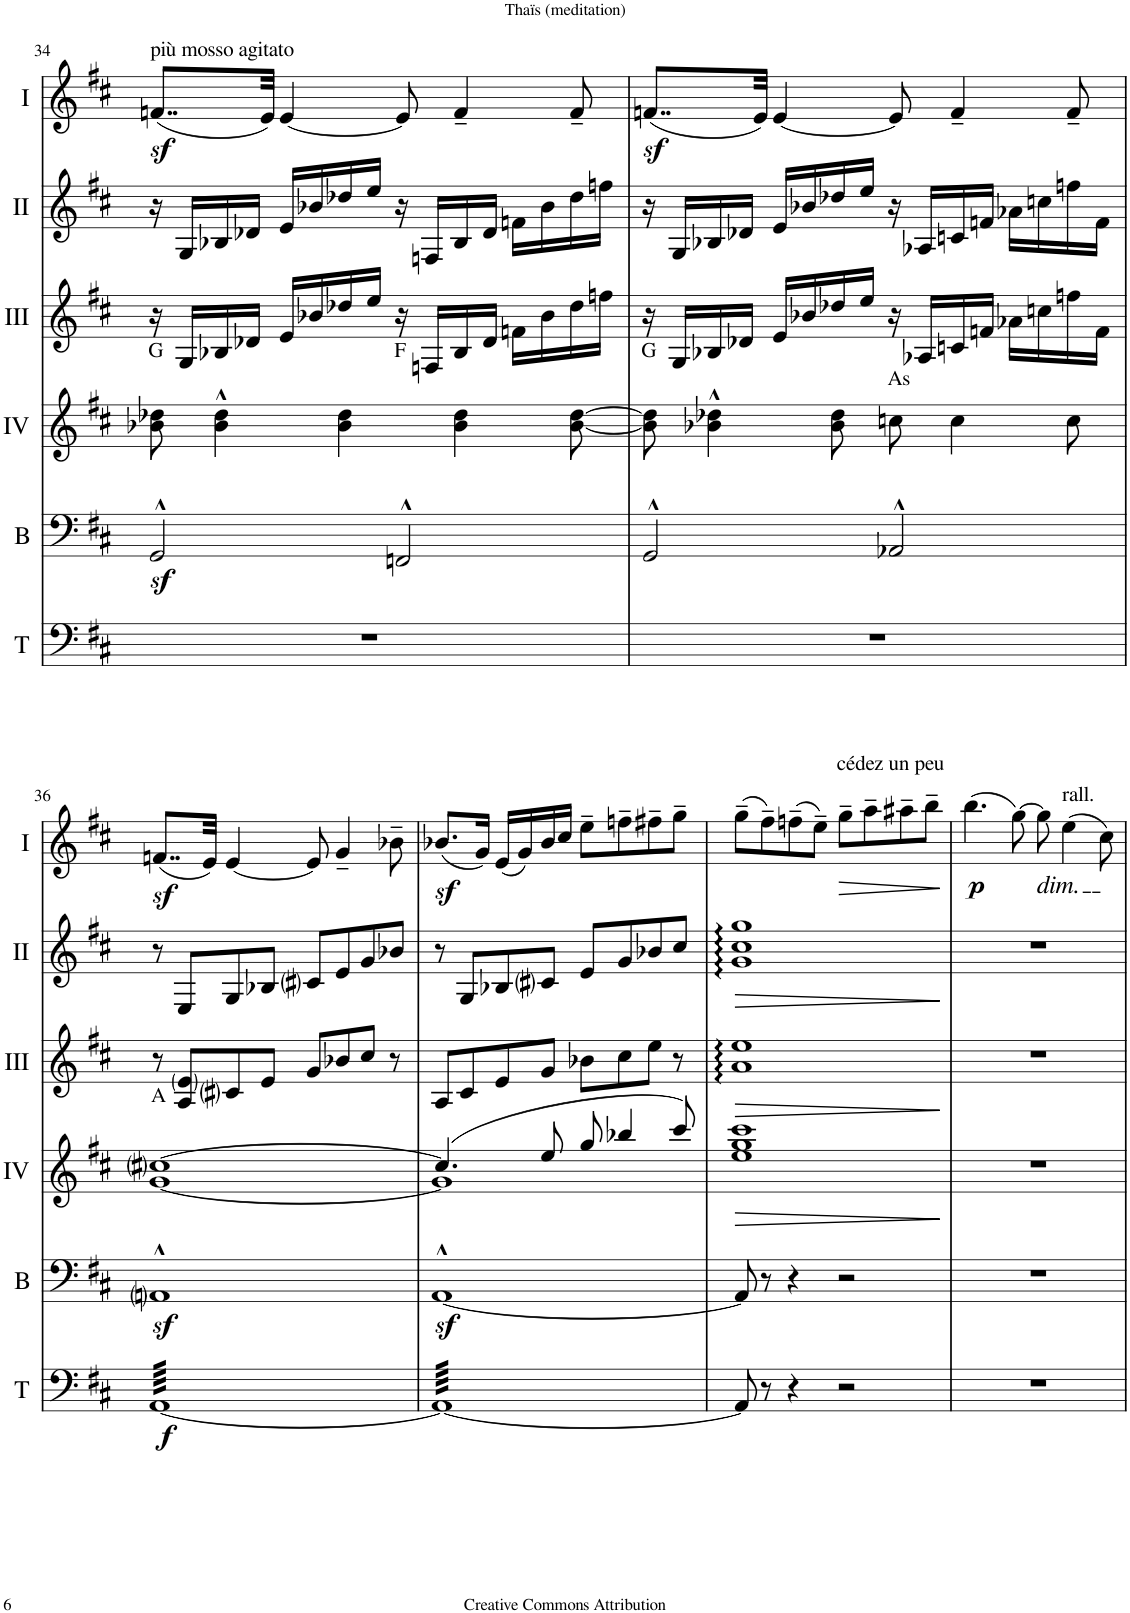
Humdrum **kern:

**kern	**dynam	**kern	**kern	**dynam	**kern	**dynam	**kern	**dynam	**kern	**dynam
*part6	*part6	*part5	*part4	*part4	*part3	*part3	*part2	*part2	*part1	*part1
*staff6	*staff6	*staff5	*staff4	*staff4	*staff3	*staff3	*staff2	*staff2	*staff1	*staff1
*I"Timp.	*	*I"Bas	*I"Acc. 4	*	*I"Acc. 3	*	*I"Acc. 2	*	*I"Acc. 1	*
*I'T	*	*I'B	*	*	*	*	*	*	*	*
!!LO:PB:g=z
*clefF4	*	*clefF4	*clefG2	*	*clefG2	*	*clefG2	*	*clefG2	*
*	*	*Trd7c12	*Trd7c12	*	*Trd7c12	*	*	*	*	*
*k[f#c#]	*	*k[f#c#]	*k[f#c#]	*	*k[f#c#]	*	*k[f#c#]	*	*k[f#c#]	*
*M4/4	*	*M4/4	*M4/4	*	*M4/4	*	*M4/4	*	*M4/4	*
*met(c)	*	*met(c)	*met(c)	*	*met(c)	*	*met(c)	*	*met(c)	*
=34	=34	=34	=34	=34	=34	=34	=34	=34	=34	=34
!	!	!	!	!	!	!	!	!	!LO:TX:a:t=più mosso agitato	!
!	!	!	!	!	!LO:TX:b:t=G	!	!	!	!	!
1r	.	2GGz<^^/	8b-X\ 8dd-X\	.	16r	.	16r	.	(8..fnz</L	.
.	.	.	.	.	16G/LL	.	16G/LL	.	.	.
.	.	.	4b-\^^ 4dd-\^^	.	16B-X/	.	16B-X/	.	.	.
.	.	.	.	.	16d-X/JJ	.	16d-X/JJ	.	.	.
.	.	.	.	.	.	.	.	.	32e/Jkk)	.
.	.	.	.	.	16e/LL	.	16e/LL	.	[4e/	.
.	.	.	.	.	16b-X/	.	16b-X/	.	.	.
.	.	.	4b-\ 4dd-\	.	16dd-X/	.	16dd-X/	.	.	.
.	.	.	.	.	16ee/JJ	.	16ee/JJ	.	.	.
!	!	!	!	!	!LO:TX:b:t=F	!	!	!	!	!
.	.	2FFn^^/	.	.	16r	.	16r	.	8e/]	.
.	.	.	.	.	16Fn/LL	.	16Fn/LL	.	.	.
.	.	.	4b-\ 4dd-\	.	16B-/	.	16B-/	.	4f~/	.
.	.	.	.	.	16d-/JJ	.	16d-/JJ	.	.	.
.	.	.	.	.	16fn\LL	.	16fn\LL	.	.	.
.	.	.	.	.	16b-\	.	16b-\	.	.	.
.	.	.	[8b-\ [8dd-\	.	16dd-\	.	16dd-\	.	8f~/	.
.	.	.	.	.	16ffn\JJ	.	16ffn\JJ	.	.	.
=35	=35	=35	=35	=35	=35	=35	=35	=35	=35	=35
!	!	!	!	!	!LO:TX:b:t=G	!	!	!	!	!
1r	.	2GG^^/	8b-\] 8dd-\]	.	16r	.	16r	.	(8..fnz</L	.
.	.	.	.	.	16G/LL	.	16G/LL	.	.	.
.	.	.	4b-X\^^ 4dd-X\^^	.	16B-X/	.	16B-X/	.	.	.
.	.	.	.	.	16d-X/JJ	.	16d-X/JJ	.	.	.
.	.	.	.	.	.	.	.	.	32e/Jkk)	.
.	.	.	.	.	16e/LL	.	16e/LL	.	[4e/	.
.	.	.	.	.	16b-X/	.	16b-X/	.	.	.
.	.	.	8b-\ 8dd-\	.	16dd-X/	.	16dd-X/	.	.	.
.	.	.	.	.	16ee/JJ	.	16ee/JJ	.	.	.
!	!	!	!	!	!LO:TX:b:t=As	!	!	!	!	!
.	.	2AA-X^^/	8ccn\	.	16r	.	16r	.	8e/]	.
.	.	.	.	.	16A-X/LL	.	16A-X/LL	.	.	.
.	.	.	4cc\	.	16cn/	.	16cn/	.	4f~/	.
.	.	.	.	.	16fn/JJ	.	16fn/JJ	.	.	.
.	.	.	.	.	16a-X\LL	.	16a-X\LL	.	.	.
.	.	.	.	.	16ccn\	.	16ccn\	.	.	.
.	.	.	8cc\	.	16ffn\	.	16ffn\	.	8f~/	.
.	.	.	.	.	16f\JJ	.	16f\JJ	.	.	.
!!LO:LB:g=z
=36	=36	=36	=36	=36	=36	=36	=36	=36	=36	=36
*	*	*	*^	*	*	*	*	*	*	*
!	!	!	!	!	!	!LO:TX:b:t=A	!	!	!	!	!
!	!LO:DY:b	!	!	!	!	!	!	!	!	!	!
*tremolo	*	*	*	*	*	*	*	*	*	*	*
[64AALLLL	f	1AAniz<^^	[1cc#i	[1g	.	8r	.	8r	.	(8..fnz</L	.
64AA	.	.	.	.	.	.	.	.	.	.	.
64AA	.	.	.	.	.	.	.	.	.	.	.
64AA	.	.	.	.	.	.	.	.	.	.	.
64AA	.	.	.	.	.	.	.	.	.	.	.
64AA	.	.	.	.	.	.	.	.	.	.	.
64AA	.	.	.	.	.	.	.	.	.	.	.
64AA	.	.	.	.	.	.	.	.	.	.	.
64AA	.	.	.	.	.	8A/ 8e/L	.	8E/L	.	.	.
64AA	.	.	.	.	.	.	.	.	.	.	.
64AA	.	.	.	.	.	.	.	.	.	.	.
64AA	.	.	.	.	.	.	.	.	.	.	.
64AA	.	.	.	.	.	.	.	.	.	.	.
64AA	.	.	.	.	.	.	.	.	.	.	.
64AA	.	.	.	.	.	.	.	.	.	32e/Jkk)	.
64AA	.	.	.	.	.	.	.	.	.	.	.
64AA	.	.	.	.	.	8c#i/	.	8G/	.	[4e/	.
64AA	.	.	.	.	.	.	.	.	.	.	.
64AA	.	.	.	.	.	.	.	.	.	.	.
64AA	.	.	.	.	.	.	.	.	.	.	.
64AA	.	.	.	.	.	.	.	.	.	.	.
64AA	.	.	.	.	.	.	.	.	.	.	.
64AA	.	.	.	.	.	.	.	.	.	.	.
64AA	.	.	.	.	.	.	.	.	.	.	.
64AA	.	.	.	.	.	8e/J	.	8B-X/J	.	.	.
64AA	.	.	.	.	.	.	.	.	.	.	.
64AA	.	.	.	.	.	.	.	.	.	.	.
64AA	.	.	.	.	.	.	.	.	.	.	.
64AA	.	.	.	.	.	.	.	.	.	.	.
64AA	.	.	.	.	.	.	.	.	.	.	.
64AA	.	.	.	.	.	.	.	.	.	.	.
64AA	.	.	.	.	.	.	.	.	.	.	.
64AA	.	.	.	.	.	8g/L	.	8c#i/L	.	8e/]	.
64AA	.	.	.	.	.	.	.	.	.	.	.
64AA	.	.	.	.	.	.	.	.	.	.	.
64AA	.	.	.	.	.	.	.	.	.	.	.
64AA	.	.	.	.	.	.	.	.	.	.	.
64AA	.	.	.	.	.	.	.	.	.	.	.
64AA	.	.	.	.	.	.	.	.	.	.	.
64AA	.	.	.	.	.	.	.	.	.	.	.
64AA	.	.	.	.	.	8b-X/	.	8e/	.	4g~/	.
64AA	.	.	.	.	.	.	.	.	.	.	.
64AA	.	.	.	.	.	.	.	.	.	.	.
64AA	.	.	.	.	.	.	.	.	.	.	.
64AA	.	.	.	.	.	.	.	.	.	.	.
64AA	.	.	.	.	.	.	.	.	.	.	.
64AA	.	.	.	.	.	.	.	.	.	.	.
64AA	.	.	.	.	.	.	.	.	.	.	.
64AA	.	.	.	.	.	8cc#/J	.	8g/	.	.	.
64AA	.	.	.	.	.	.	.	.	.	.	.
64AA	.	.	.	.	.	.	.	.	.	.	.
64AA	.	.	.	.	.	.	.	.	.	.	.
64AA	.	.	.	.	.	.	.	.	.	.	.
64AA	.	.	.	.	.	.	.	.	.	.	.
64AA	.	.	.	.	.	.	.	.	.	.	.
64AA	.	.	.	.	.	.	.	.	.	.	.
64AA	.	.	.	.	.	8r	.	8b-X/J	.	8b-X~\	.
64AA	.	.	.	.	.	.	.	.	.	.	.
64AA	.	.	.	.	.	.	.	.	.	.	.
64AA	.	.	.	.	.	.	.	.	.	.	.
64AA	.	.	.	.	.	.	.	.	.	.	.
64AA	.	.	.	.	.	.	.	.	.	.	.
64AA	.	.	.	.	.	.	.	.	.	.	.
64AAJJJJ	.	.	.	.	.	.	.	.	.	.	.
=37	=37	=37	=37	=37	=37	=37	=37	=37	=37	=37	=37
64AALLLL	.	[1AAz<^^	(4.cc#/]	1g]	.	8A/L	.	8r	.	(8.b-Xz</L	.
64AA	.	.	.	.	.	.	.	.	.	.	.
64AA	.	.	.	.	.	.	.	.	.	.	.
64AA	.	.	.	.	.	.	.	.	.	.	.
64AA	.	.	.	.	.	.	.	.	.	.	.
64AA	.	.	.	.	.	.	.	.	.	.	.
64AA	.	.	.	.	.	.	.	.	.	.	.
64AA	.	.	.	.	.	.	.	.	.	.	.
64AA	.	.	.	.	.	8c#/	.	8G/L	.	.	.
64AA	.	.	.	.	.	.	.	.	.	.	.
64AA	.	.	.	.	.	.	.	.	.	.	.
64AA	.	.	.	.	.	.	.	.	.	.	.
64AA	.	.	.	.	.	.	.	.	.	16g/Jk)	.
64AA	.	.	.	.	.	.	.	.	.	.	.
64AA	.	.	.	.	.	.	.	.	.	.	.
64AA	.	.	.	.	.	.	.	.	.	.	.
64AA	.	.	.	.	.	8e/	.	8B-X/	.	(16e/LL	.
64AA	.	.	.	.	.	.	.	.	.	.	.
64AA	.	.	.	.	.	.	.	.	.	.	.
64AA	.	.	.	.	.	.	.	.	.	.	.
64AA	.	.	.	.	.	.	.	.	.	16g/)	.
64AA	.	.	.	.	.	.	.	.	.	.	.
64AA	.	.	.	.	.	.	.	.	.	.	.
64AA	.	.	.	.	.	.	.	.	.	.	.
64AA	.	.	8ee/	.	.	8g/J	.	8c#i/J	.	16b-/	.
64AA	.	.	.	.	.	.	.	.	.	.	.
64AA	.	.	.	.	.	.	.	.	.	.	.
64AA	.	.	.	.	.	.	.	.	.	.	.
64AA	.	.	.	.	.	.	.	.	.	16cc#/JJ	.
64AA	.	.	.	.	.	.	.	.	.	.	.
64AA	.	.	.	.	.	.	.	.	.	.	.
64AA	.	.	.	.	.	.	.	.	.	.	.
64AA	.	.	8gg/	.	.	8b-X\L	.	8e/L	.	8ee~\L	.
64AA	.	.	.	.	.	.	.	.	.	.	.
64AA	.	.	.	.	.	.	.	.	.	.	.
64AA	.	.	.	.	.	.	.	.	.	.	.
64AA	.	.	.	.	.	.	.	.	.	.	.
64AA	.	.	.	.	.	.	.	.	.	.	.
64AA	.	.	.	.	.	.	.	.	.	.	.
64AA	.	.	.	.	.	.	.	.	.	.	.
64AA	.	.	4bb-X/	.	.	8cc#\	.	8g/	.	8ffn~\	.
64AA	.	.	.	.	.	.	.	.	.	.	.
64AA	.	.	.	.	.	.	.	.	.	.	.
64AA	.	.	.	.	.	.	.	.	.	.	.
64AA	.	.	.	.	.	.	.	.	.	.	.
64AA	.	.	.	.	.	.	.	.	.	.	.
64AA	.	.	.	.	.	.	.	.	.	.	.
64AA	.	.	.	.	.	.	.	.	.	.	.
64AA	.	.	.	.	.	8ee\J	.	8b-X/	.	8ff#X~\	.
64AA	.	.	.	.	.	.	.	.	.	.	.
64AA	.	.	.	.	.	.	.	.	.	.	.
64AA	.	.	.	.	.	.	.	.	.	.	.
64AA	.	.	.	.	.	.	.	.	.	.	.
64AA	.	.	.	.	.	.	.	.	.	.	.
64AA	.	.	.	.	.	.	.	.	.	.	.
64AA	.	.	.	.	.	.	.	.	.	.	.
64AA	.	.	8ccc#/)	.	.	8r	.	8cc#/J	.	8gg~\J	.
64AA	.	.	.	.	.	.	.	.	.	.	.
64AA	.	.	.	.	.	.	.	.	.	.	.
64AA	.	.	.	.	.	.	.	.	.	.	.
64AA	.	.	.	.	.	.	.	.	.	.	.
64AA	.	.	.	.	.	.	.	.	.	.	.
64AA	.	.	.	.	.	.	.	.	.	.	.
64AAJJJJ	.	.	.	.	.	.	.	.	.	.	.
*Xtremolo	*	*	*	*	*	*	*	*	*	*	*
*	*	*	*v	*v	*	*	*	*	*	*	*
=38	=38	=38	=38	=38	=38	=38	=38	=38	=38	=38
!	!	!	!	!LO:HP:b	!	!LO:HP:b	!	!LO:HP:b	!	!
8AA/]	.	8AA/]	1ee 1gg 1ccc#	>	1a 1ee	>	1g 1cc# 1gg	>	(8gg~\L	.
8r	.	8r	.	.	.	.	.	.	8ff#~\)	.
4r	.	4r	.	.	.	.	.	.	(8ffn~\	.
.	.	.	.	.	.	.	.	.	8ee~\J)	.
!	!	!	!	!	!	!	!	!	!LO:TX:a:t=cédez un peu	!
!	!	!	!	!	!	!	!	!	!	!LO:HP:b
2r	.	2r	.	.	.	.	.	.	8gg~\L	>
.	.	.	.	.	.	.	.	.	8aa~\	.
.	.	.	.	.	.	.	.	.	8aa#X~\	.
.	.	.	.	.	.	.	.	.	8bb~\J	.
.	.	.	.	]	.	]	.	]	.	]
=39	=39	=39	=39	=39	=39	=39	=39	=39	=39	=39
!	!	!	!	!	!	!	!	!	!	!LO:DY:b
1r	.	1r	1r	.	1r	.	1r	.	(4.bb\	p
.	.	.	.	.	.	.	.	.	[8gg\)	.
!	!	!	!	!	!	!	!	!	!LO:TX:b:i:t=dim.	!
.	.	.	.	.	.	.	.	.	8gg\]	.
!	!	!	!	!	!	!	!	!	!LO:TX:a:t=rall.	!
.	.	.	.	.	.	.	.	.	(4ee\	.
.	.	.	.	.	.	.	.	.	8cc#\)	.
=	=	=	=	=	=	=	=	=	=	=
*-	*-	*-	*-	*-	*-	*-	*-	*-	*-	*-
